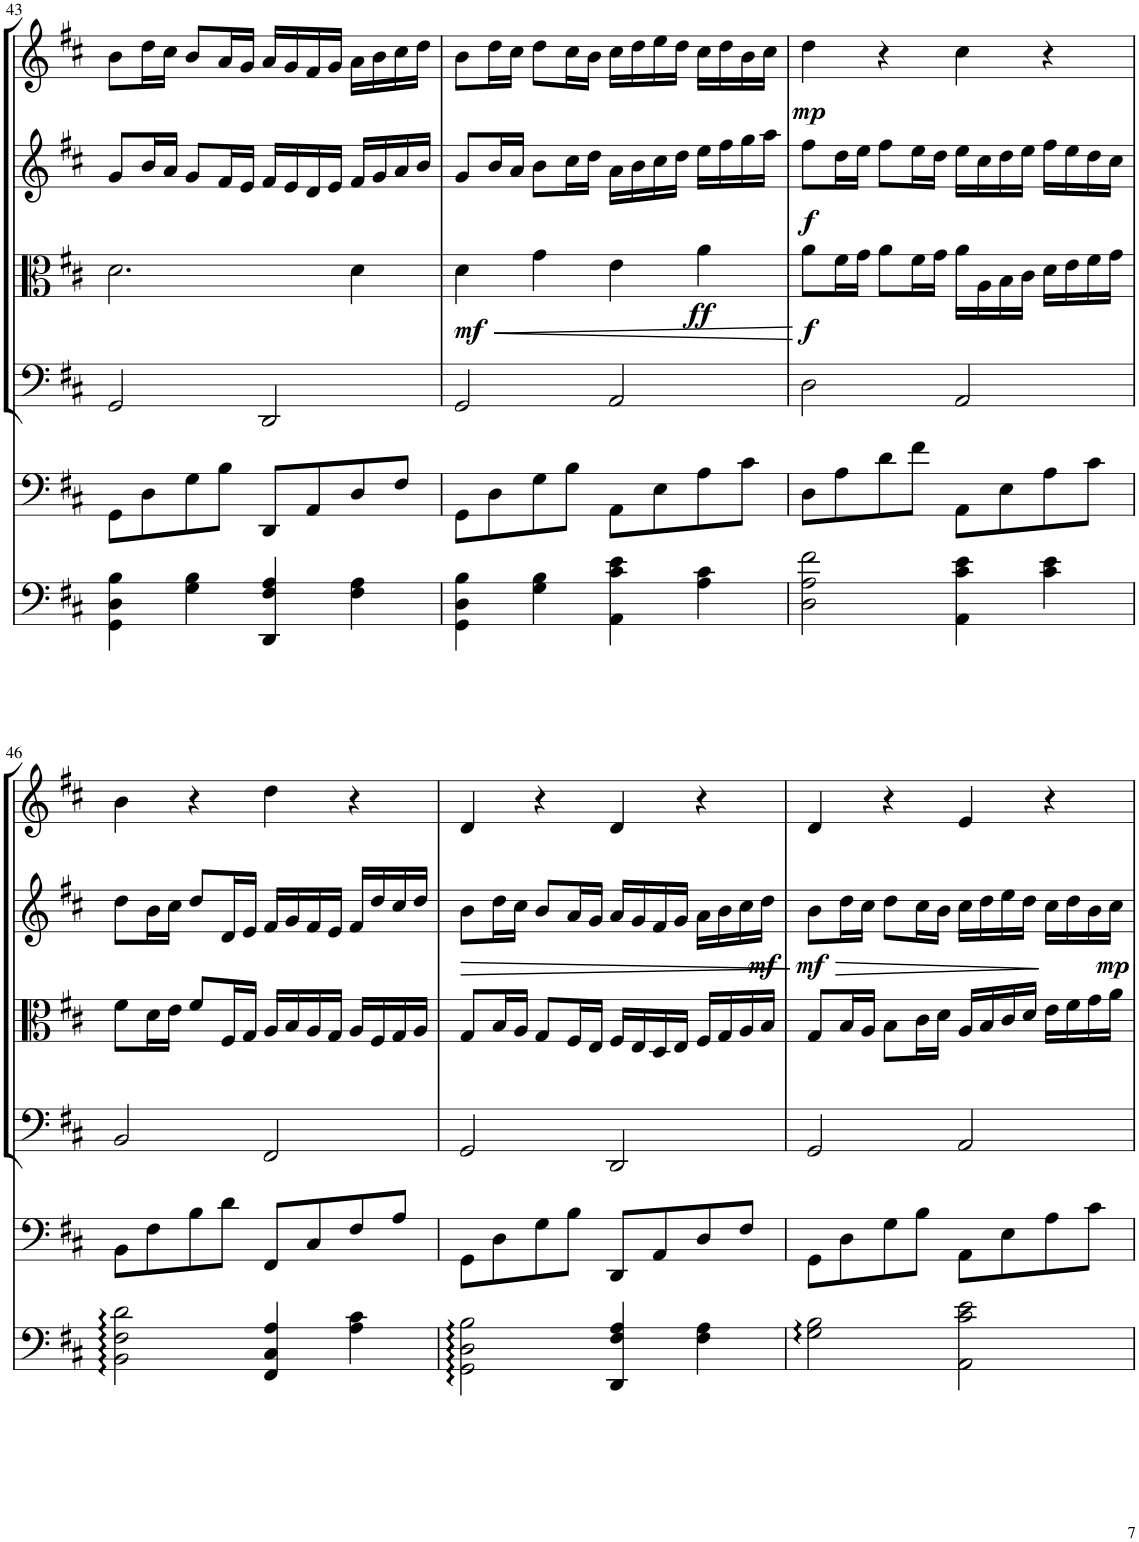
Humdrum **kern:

**kern	**kern	**kern	**kern	**dynam	**kern	**dynam	**kern	**dynam
*part6	*part5	*part4	*part3	*part3	*part2	*part2	*part1	*part1
*staff6	*staff5	*staff4	*staff3	*staff3	*staff2	*staff2	*staff1	*staff1
*I"Optional Piano	*I"Optional Violoncello	*I"Violoncello	*I"Viola	*	*I"Violin II	*	*I"Violin I	*
*I'Pno	*I'Vc	*I'Vc	*I'Vla	*	*I'Vln	*	*I'Vln	*
!!LO:PB:g=z
*clefF4	*clefF4	*clefF4	*clefC3	*	*clefG2	*	*clefG2	*
*k[f#c#]	*k[f#c#]	*k[f#c#]	*k[f#c#]	*	*k[f#c#]	*	*k[f#c#]	*
*M4/4	*M4/4	*M4/4	*M4/4	*	*M4/4	*	*M4/4	*
=43	=43	=43	=43	=43	=43	=43	=43	=43
4GG\ 4D\ 4B\	8GG\L	2GG/	2.d\	.	8g/L	.	8b\L	.
.	8D\	.	.	.	16b/L	.	16dd\L	.
.	.	.	.	.	16a/JJ	.	16cc#\JJ	.
4G\ 4B\	8G\	.	.	.	8g/L	.	8b/L	.
.	8B\J	.	.	.	16f#/L	.	16a/L	.
.	.	.	.	.	16e/JJ	.	16g/JJ	.
4DD/ 4F#/ 4A/	8DD/L	2DD/	.	.	16f#/LL	.	16a/LL	.
.	.	.	.	.	16e/	.	16g/	.
.	8AA/	.	.	.	16d/	.	16f#/	.
.	.	.	.	.	16e/JJ	.	16g/JJ	.
4F#\ 4A\	8D/	.	4d\	.	16f#/LL	.	16a\LL	.
.	.	.	.	.	16g/	.	16b\	.
.	8F#/J	.	.	.	16a/	.	16cc#\	.
.	.	.	.	.	16b/JJ	.	16dd\JJ	.
=44	=44	=44	=44	=44	=44	=44	=44	=44
!	!	!	!	!LO:HP:b	!	!	!	!
!	!	!	!	!LO:DY:n=1:b	!	!	!	!
4GG\ 4D\ 4B\	8GG\L	2GG/	4d\	< mf	8g/L	.	8b\L	.
.	8D\	.	.	.	16b/L	.	16dd\L	.
.	.	.	.	.	16a/JJ	.	16cc#\JJ	.
4G\ 4B\	8G\	.	4g\	.	8b\L	.	8dd\L	.
.	8B\J	.	.	.	16cc#\L	.	16cc#\L	.
.	.	.	.	.	16dd\JJ	.	16b\JJ	.
4AA\ 4c#\ 4e\	8AA\L	2AA/	4e\	.	16a\LL	.	16cc#\LL	.
.	.	.	.	.	16b\	.	16dd\	.
.	8E\	.	.	.	16cc#\	.	16ee\	.
.	.	.	.	.	16dd\JJ	.	16dd\JJ	.
!	!	!	!	!LO:DY:n=2:b	!	!	!	!
4A\ 4c#\	8A\	.	4a\	ff	16ee\LL	.	16cc#\LL	.
.	.	.	.	.	16ff#\	.	16dd\	.
.	8c#\J	.	.	.	16gg\	.	16b\	.
.	.	.	.	.	16aa\JJ	.	16cc#\JJ	.
.	.	.	.	[	.	.	.	.
=45	=45	=45	=45	=45	=45	=45	=45	=45
!	!	!	!	!LO:DY:b	!	!LO:DY:b	!	!LO:DY:b
2D\ 2A\ 2f#\	8D\L	2D\	8a\L	f	8ff#\L	f	4dd\	mp
.	8A\	.	16f#\L	.	16dd\L	.	.	.
.	.	.	16g\JJ	.	16ee\JJ	.	.	.
.	8d\	.	8a\L	.	8ff#\L	.	4r	.
.	8f#\J	.	16f#\L	.	16ee\L	.	.	.
.	.	.	16g\JJ	.	16dd\JJ	.	.	.
4AA\ 4c#\ 4e\	8AA\L	2AA/	16a\LL	.	16ee\LL	.	4cc#\	.
.	.	.	16A\	.	16cc#\	.	.	.
.	8E\	.	16B\	.	16dd\	.	.	.
.	.	.	16c#\JJ	.	16ee\JJ	.	.	.
4c#\ 4e\	8A\	.	16d\LL	.	16ff#\LL	.	4r	.
.	.	.	16e\	.	16ee\	.	.	.
.	8c#\J	.	16f#\	.	16dd\	.	.	.
.	.	.	16g\JJ	.	16cc#\JJ	.	.	.
!!LO:LB:g=z
=46	=46	=46	=46	=46	=46	=46	=46	=46
2BB\ 2F#\ 2d\	8BB\L	2BB/	8f#\L	.	8dd\L	.	4b\	.
.	8F#\	.	16d\L	.	16b\L	.	.	.
.	.	.	16e\JJ	.	16cc#\JJ	.	.	.
.	8B\	.	8f#/L	.	8dd/L	.	4r	.
.	8d\J	.	16F#/L	.	16d/L	.	.	.
.	.	.	16G/JJ	.	16e/JJ	.	.	.
4FF#/ 4C#/ 4A/	8FF#/L	2FF#/	16A/LL	.	16f#/LL	.	4dd\	.
.	.	.	16B/	.	16g/	.	.	.
.	8C#/	.	16A/	.	16f#/	.	.	.
.	.	.	16G/JJ	.	16e/JJ	.	.	.
4A\ 4c#\	8F#/	.	16A/LL	.	16f#/LL	.	4r	.
.	.	.	16F#/	.	16dd/	.	.	.
.	8A/J	.	16G/	.	16cc#/	.	.	.
.	.	.	16A/JJ	.	16dd/JJ	.	.	.
=47	=47	=47	=47	=47	=47	=47	=47	=47
!	!	!	!	!	!	!LO:HP:b	!	!
2GG\ 2D\ 2B\	8GG\L	2GG/	8G/L	.	8b\L	>	4d/	.
.	8D\	.	16B/L	.	16dd\L	.	.	.
.	.	.	16A/JJ	.	16cc#\JJ	.	.	.
.	8G\	.	8G/L	.	8b/L	.	4r	.
.	8B\J	.	16F#/L	.	16a/L	.	.	.
.	.	.	16E/JJ	.	16g/JJ	.	.	.
4DD/ 4F#/ 4A/	8DD/L	2DD/	16F#/LL	.	16a/LL	.	4d/	.
.	.	.	16E/	.	16g/	.	.	.
.	8AA/	.	16D/	.	16f#/	.	.	.
.	.	.	16E/JJ	.	16g/JJ	.	.	.
4F#\ 4A\	8D/	.	16F#/LL	.	16a\LL	.	4r	.
.	.	.	16G/	.	16b\	.	.	.
.	8F#/J	.	16A/	.	16cc#\	.	.	.
!	!	!	!	!	!	!LO:DY:b	!	!
.	.	.	16B/JJ	.	16dd\JJ	mf	.	.
.	.	.	.	.	.	]	.	.
=48	=48	=48	=48	=48	=48	=48	=48	=48
!	!	!	!	!	!	!LO:HP:b	!	!
!	!	!	!	!	!	!LO:DY:n=1:b	!	!
2G\ 2B\	8GG\L	2GG/	8G/L	.	8b\L	> mf	4d/	.
.	8D\	.	16B/L	.	16dd\L	.	.	.
.	.	.	16A/JJ	.	16cc#\JJ	.	.	.
.	8G\	.	8B\L	.	8dd\L	.	4r	.
.	8B\J	.	16c#\L	.	16cc#\L	.	.	.
.	.	.	16d\JJ	.	16b\JJ	.	.	.
2AA\ 2c#\ 2e\	8AA\L	2AA/	16A/LL	.	16cc#\LL	.	4e/	.
.	.	.	16B/	.	16dd\	.	.	.
.	8E\	.	16c#/	.	16ee\	.	.	.
.	.	.	16d/JJ	.	16dd\JJ	.	.	.
.	8A\	.	16e\LL	.	16cc#\LL	.	4r	.
.	.	.	16f#\	.	16dd\	.	.	.
.	8c#\J	.	16g\	.	16b\	.	.	.
!	!	!	!	!	!	!LO:DY:n=2:b	!	!
.	.	.	16a\JJ	.	16cc#\JJ	mp	.	.
.	.	.	.	.	.	]	.	.
=	=	=	=	=	=	=	=	=
*-	*-	*-	*-	*-	*-	*-	*-	*-
